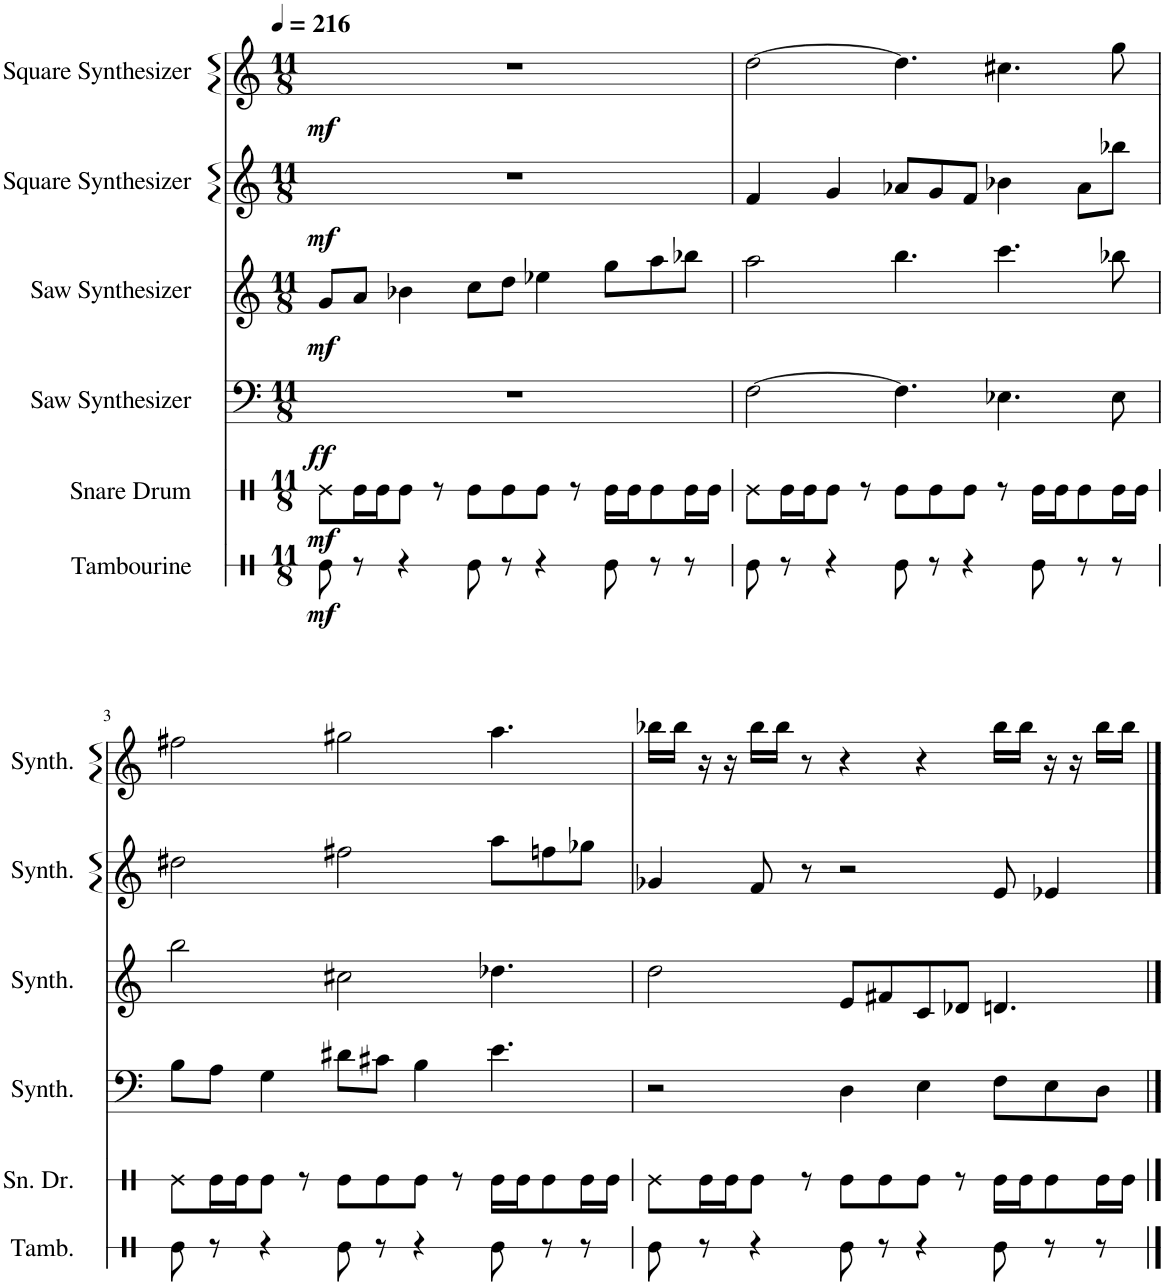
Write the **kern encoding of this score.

**kern	**dynam	**kern	**dynam	**kern	**dynam	**kern	**dynam	**kern	**dynam	**kern	**dynam
*part6	*part6	*part5	*part5	*part4	*part4	*part3	*part3	*part2	*part2	*part1	*part1
*staff6	*staff6	*staff5	*staff5	*staff4	*staff4	*staff3	*staff3	*staff2	*staff2	*staff1	*staff1
*I"Tambourine	*	*I"Snare Drum	*	*I"Saw Synthesizer	*	*I"Saw Synthesizer	*	*I"Square Synthesizer	*	*I"Square Synthesizer	*
*I'Tamb.	*	*I'Sn. Dr.	*	*I'Synth.	*	*I'Synth.	*	*I'Synth.	*	*I'Synth.	*
*stria1	*	*stria1	*	*	*	*	*	*	*	*	*
*clefX	*	*clefX	*	*clefF4	*	*clefG2	*	*clefG2	*	*clefG2	*
*k[]	*	*k[]	*	*k[]	*	*k[]	*	*k[]	*	*k[]	*
*M11/8	*	*M11/8	*	*M11/8	*	*M11/8	*	*M11/8	*	*M11/8	*
*MM216	*	*MM216	*	*MM216	*	*MM216	*	*MM216	*	*MM216	*
=1	=1	=1	=1	=1	=1	=1	=1	=1	=1	=1	=1
!	!LO:DY:b	!	!LO:DY:b	!	!LO:DY:b	!	!LO:DY:b	!	!LO:DY:b	!	!LO:DY:b
8Re\	mf	8Re\L	mf	8%11r	ff	8g/L	mf	8%11r	mf	8%11r	mf
8r	.	16Re\L	.	.	.	8a/J	.	.	.	.	.
.	.	16Re\J	.	.	.	.	.	.	.	.	.
4r	.	8Re\J	.	.	.	4b-X\	.	.	.	.	.
.	.	8r	.	.	.	.	.	.	.	.	.
8Re\	.	8Re\L	.	.	.	8cc\L	.	.	.	.	.
8r	.	8Re\	.	.	.	8dd\J	.	.	.	.	.
4r	.	8Re\J	.	.	.	4ee-X\	.	.	.	.	.
.	.	8r	.	.	.	.	.	.	.	.	.
8Re\	.	16Re\LL	.	.	.	8gg\L	.	.	.	.	.
.	.	16Re\J	.	.	.	.	.	.	.	.	.
8r	.	8Re\	.	.	.	8aa\	.	.	.	.	.
8r	.	16Re\L	.	.	.	8bb-X\J	.	.	.	.	.
.	.	16Re\JJ	.	.	.	.	.	.	.	.	.
=2	=2	=2	=2	=2	=2	=2	=2	=2	=2	=2	=2
8Re\	.	8Re\L	.	[2F\	.	2aa\	.	4f/	.	[2dd\	.
8r	.	16Re\L	.	.	.	.	.	.	.	.	.
.	.	16Re\J	.	.	.	.	.	.	.	.	.
4r	.	8Re\J	.	.	.	.	.	4g/	.	.	.
.	.	8r	.	.	.	.	.	.	.	.	.
8Re\	.	8Re\L	.	4.F\]	.	4.bb\	.	8a-X/L	.	4.dd\]	.
8r	.	8Re\	.	.	.	.	.	8g/	.	.	.
4r	.	8Re\J	.	.	.	.	.	8f/J	.	.	.
.	.	8r	.	4.E-X\	.	4.ccc\	.	4b-X\	.	4.cc#X\	.
8Re\	.	16Re\LL	.	.	.	.	.	.	.	.	.
.	.	16Re\J	.	.	.	.	.	.	.	.	.
8r	.	8Re\	.	.	.	.	.	8a-\L	.	.	.
8r	.	16Re\L	.	8E-\	.	8bb-X\	.	8bb-X\J	.	8gg\	.
.	.	16Re\JJ	.	.	.	.	.	.	.	.	.
!!LO:LB:g=z
=3	=3	=3	=3	=3	=3	=3	=3	=3	=3	=3	=3
8Re\	.	8Re\L	.	8B\L	.	2bb\	.	2dd#X\	.	2ff#X\	.
8r	.	16Re\L	.	8A\J	.	.	.	.	.	.	.
.	.	16Re\J	.	.	.	.	.	.	.	.	.
4r	.	8Re\J	.	4G\	.	.	.	.	.	.	.
.	.	8r	.	.	.	.	.	.	.	.	.
8Re\	.	8Re\L	.	8d#X\L	.	2cc#X\	.	2ff#X\	.	2gg#X\	.
8r	.	8Re\	.	8c#X\J	.	.	.	.	.	.	.
4r	.	8Re\J	.	4B\	.	.	.	.	.	.	.
.	.	8r	.	.	.	.	.	.	.	.	.
8Re\	.	16Re\LL	.	4.e\	.	4.dd-X\	.	8aa\L	.	4.aa\	.
.	.	16Re\J	.	.	.	.	.	.	.	.	.
8r	.	8Re\	.	.	.	.	.	8ffn\	.	.	.
8r	.	16Re\L	.	.	.	.	.	8gg-X\J	.	.	.
.	.	16Re\JJ	.	.	.	.	.	.	.	.	.
=4	=4	=4	=4	=4	=4	=4	=4	=4	=4	=4	=4
8Re\	.	8Re\L	.	2r	.	2dd\	.	4g-X/	.	16bb-X\LL	.
.	.	.	.	.	.	.	.	.	.	16bb-\JJ	.
8r	.	16Re\L	.	.	.	.	.	.	.	16r	.
.	.	16Re\J	.	.	.	.	.	.	.	16r	.
4r	.	8Re\J	.	.	.	.	.	8f/	.	16bb-\LL	.
.	.	.	.	.	.	.	.	.	.	16bb-\JJ	.
.	.	8r	.	.	.	.	.	8r	.	8r	.
8Re\	.	8Re\L	.	4D\	.	8e/L	.	2r	.	4r	.
8r	.	8Re\	.	.	.	8f#X/	.	.	.	.	.
4r	.	8Re\J	.	4E\	.	8c/	.	.	.	4r	.
.	.	8r	.	.	.	8d-X/J	.	.	.	.	.
8Re\	.	16Re\LL	.	8F\L	.	4.dn/	.	8e/	.	16bb-\LL	.
.	.	16Re\J	.	.	.	.	.	.	.	16bb-\JJ	.
8r	.	8Re\	.	8E\	.	.	.	4e-X/	.	16r	.
.	.	.	.	.	.	.	.	.	.	16r	.
8r	.	16Re\L	.	8D\J	.	.	.	.	.	16bb-\LL	.
.	.	16Re\JJ	.	.	.	.	.	.	.	16bb-\JJ	.
==	==	==	==	==	==	==	==	==	==	==	==
*-	*-	*-	*-	*-	*-	*-	*-	*-	*-	*-	*-
